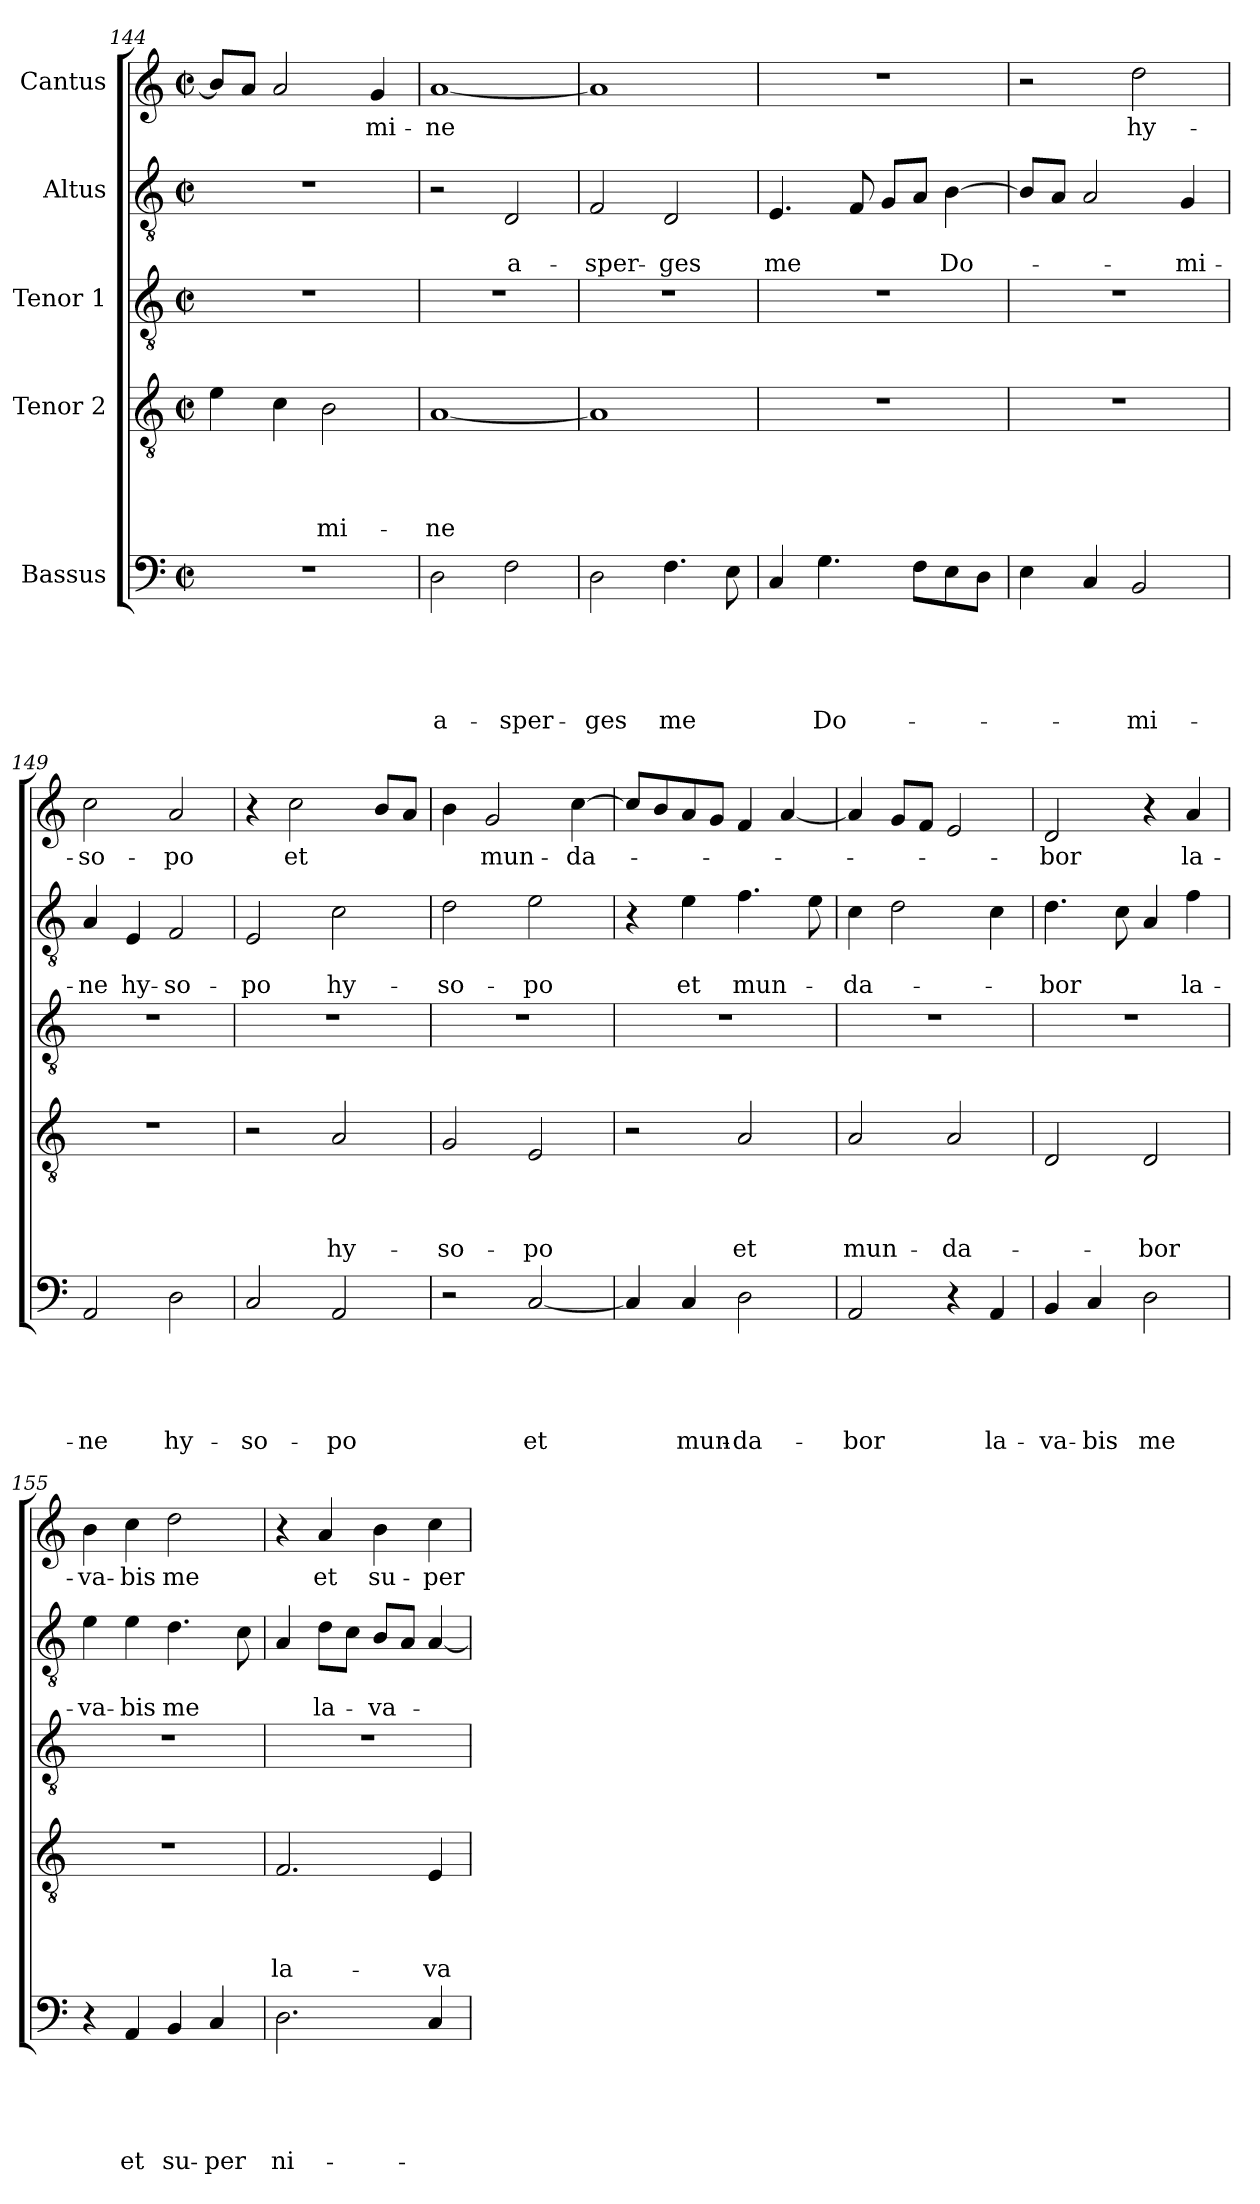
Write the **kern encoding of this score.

**kern	**text	**text	**text	**text	**text	**kern	**text	**text	**text	**text	**kern	**kern	**text	**text	**kern	**text
*part5	*part5	*part5	*part5	*part5	*part5	*part4	*part4	*part4	*part4	*part4	*part3	*part2	*part2	*part2	*part1	*part1
*staff5	*staff5	*staff5	*staff5	*staff5	*staff5	*staff4	*staff4	*staff4	*staff4	*staff4	*staff3	*staff2	*staff2	*staff2	*staff1	*staff1
*I"Bassus	*	*	*	*	*	*I"Tenor 2	*	*	*	*	*I"Tenor 1	*I"Altus	*	*	*I"Cantus	*
!!LO:LB:g=z
*clefF4	*	*	*	*	*	*clefGv2	*	*	*	*	*clefGv2	*clefGv2	*	*	*clefG2	*
*k[]	*	*	*	*	*	*k[]	*	*	*	*	*k[]	*k[]	*	*	*k[]	*
*C:	*	*	*	*	*	*C:	*	*	*	*	*C:	*C:	*	*	*C:	*
*M2/2	*	*	*	*	*	*M2/2	*	*	*	*	*M2/2	*M2/2	*	*	*M2/2	*
*met(c|)	*	*	*	*	*	*met(c|)	*	*	*	*	*met(c|)	*met(c|)	*	*	*met(c|)	*
=144	=144	=144	=144	=144	=144	=144	=144	=144	=144	=144	=144	=144	=144	=144	=144	=144
1r	.	.	.	.	.	4e\	.	.	.	.	1r	1r	.	.	8b/L]	.
.	.	.	.	.	.	.	.	.	.	.	.	.	.	.	8a/J	.
.	.	.	.	.	.	4c\	.	.	.	.	.	.	.	.	2a/	.
!	!	!	!	!	!	!	!	!	!	!LO:LY:b	!	!	!	!	!	!
.	.	.	.	.	.	2B\	.	.	.	-mi-	.	.	.	.	.	.
!	!	!	!	!	!	!	!	!	!	!	!	!	!	!	!	!LO:LY:b
.	.	.	.	.	.	.	.	.	.	.	.	.	.	.	4g/	-mi-
=145	=145	=145	=145	=145	=145	=145	=145	=145	=145	=145	=145	=145	=145	=145	=145	=145
!	!	!	!	!	!LO:LY:b	!	!	!	!	!LO:LY:b	!	!	!	!	!	!LO:LY:b
2D\	.	.	.	.	a-	[1A	.	.	.	-ne	1r	2r	.	.	[1a	-ne
!	!	!	!	!	!LO:LY:b	!	!	!	!	!	!	!	!	!LO:LY:b	!	!
2F\	.	.	.	.	-sper-	.	.	.	.	.	.	2D/	.	a-	.	.
=146	=146	=146	=146	=146	=146	=146	=146	=146	=146	=146	=146	=146	=146	=146	=146	=146
!	!	!	!	!	!LO:LY:b	!	!	!	!	!	!	!	!	!LO:LY:b	!	!
2D\	.	.	.	.	-ges	1A]	.	.	.	.	1r	2F/	.	-sper-	1a]	.
!	!	!	!	!	!LO:LY:b	!	!	!	!	!	!	!	!	!LO:LY:b	!	!
4.F\	.	.	.	.	me	.	.	.	.	.	.	2D/	.	-ges	.	.
8E\	.	.	.	.	.	.	.	.	.	.	.	.	.	.	.	.
=147	=147	=147	=147	=147	=147	=147	=147	=147	=147	=147	=147	=147	=147	=147	=147	=147
!	!	!	!	!	!	!	!	!	!	!	!	!	!	!LO:LY:b	!	!
4C/	.	.	.	.	.	1r	.	.	.	.	1r	4.E/	.	me	1r	.
!	!	!	!	!	!LO:LY:b	!	!	!	!	!	!	!	!	!	!	!
4.G\	.	.	.	.	Do-	.	.	.	.	.	.	.	.	.	.	.
.	.	.	.	.	.	.	.	.	.	.	.	8F/	.	.	.	.
.	.	.	.	.	.	.	.	.	.	.	.	8G/L	.	.	.	.
8F\L	.	.	.	.	.	.	.	.	.	.	.	8A/J	.	.	.	.
!	!	!	!	!	!	!	!	!	!	!	!	!	!	!LO:LY:b	!	!
8E\	.	.	.	.	.	.	.	.	.	.	.	[4B\	.	Do-	.	.
8D\J	.	.	.	.	.	.	.	.	.	.	.	.	.	.	.	.
=148	=148	=148	=148	=148	=148	=148	=148	=148	=148	=148	=148	=148	=148	=148	=148	=148
4E\	.	.	.	.	.	1r	.	.	.	.	1r	8B/L]	.	.	2r	.
.	.	.	.	.	.	.	.	.	.	.	.	8A/J	.	.	.	.
4C/	.	.	.	.	.	.	.	.	.	.	.	2A/	.	.	.	.
!	!	!	!	!	!LO:LY:b	!	!	!	!	!	!	!	!	!	!	!LO:LY:b
2BB/	.	.	.	.	-mi-	.	.	.	.	.	.	.	.	.	2dd\	hy-
!	!	!	!	!	!	!	!	!	!	!	!	!	!	!LO:LY:b	!	!
.	.	.	.	.	.	.	.	.	.	.	.	4G/	.	-mi-	.	.
=149	=149	=149	=149	=149	=149	=149	=149	=149	=149	=149	=149	=149	=149	=149	=149	=149
!	!	!	!	!	!LO:LY:b	!	!	!	!	!	!	!	!	!LO:LY:b	!	!LO:LY:b
2AA/	.	.	.	.	-ne	1r	.	.	.	.	1r	4A/	.	-ne	2cc\	-so-
!	!	!	!	!	!	!	!	!	!	!	!	!	!	!LO:LY:b	!	!
.	.	.	.	.	.	.	.	.	.	.	.	4E/	.	hy-	.	.
!	!	!	!	!	!LO:LY:b	!	!	!	!	!	!	!	!	!LO:LY:b	!	!LO:LY:b
2D\	.	.	.	.	hy-	.	.	.	.	.	.	2F/	.	-so-	2a/	-po
=150	=150	=150	=150	=150	=150	=150	=150	=150	=150	=150	=150	=150	=150	=150	=150	=150
!	!	!	!	!	!LO:LY:b	!	!	!	!	!	!	!	!	!LO:LY:b	!	!
2C/	.	.	.	.	-so-	2r	.	.	.	.	1r	2E/	.	-po	4r	.
!	!	!	!	!	!	!	!	!	!	!	!	!	!	!	!	!LO:LY:b
.	.	.	.	.	.	.	.	.	.	.	.	.	.	.	2cc\	et
!	!	!	!	!	!LO:LY:b	!	!	!	!	!LO:LY:b	!	!	!	!LO:LY:b	!	!
2AA/	.	.	.	.	-po	2A/	.	.	.	hy-	.	2c\	.	hy-	.	.
.	.	.	.	.	.	.	.	.	.	.	.	.	.	.	8b/L	.
.	.	.	.	.	.	.	.	.	.	.	.	.	.	.	8a/J	.
!!LO:LB:g=z
=151	=151	=151	=151	=151	=151	=151	=151	=151	=151	=151	=151	=151	=151	=151	=151	=151
!	!	!	!	!	!	!	!	!	!	!LO:LY:b	!	!	!	!LO:LY:b	!	!
2r	.	.	.	.	.	2G/	.	.	.	-so-	1r	2d\	.	-so-	4b\	.
!	!	!	!	!	!	!	!	!	!	!	!	!	!	!	!	!LO:LY:b
.	.	.	.	.	.	.	.	.	.	.	.	.	.	.	2g/	mun-
!	!	!	!	!	!LO:LY:b	!	!	!	!	!LO:LY:b	!	!	!	!LO:LY:b	!	!
[2C/	.	.	.	.	et	2E/	.	.	.	-po	.	2e\	.	-po	.	.
!	!	!	!	!	!	!	!	!	!	!	!	!	!	!	!	!LO:LY:b
.	.	.	.	.	.	.	.	.	.	.	.	.	.	.	[4cc\	-da-
=152	=152	=152	=152	=152	=152	=152	=152	=152	=152	=152	=152	=152	=152	=152	=152	=152
4C/]	.	.	.	.	.	2r	.	.	.	.	1r	4r	.	.	8cc/L]	.
.	.	.	.	.	.	.	.	.	.	.	.	.	.	.	8b/	.
!	!	!	!	!	!LO:LY:b	!	!	!	!	!	!	!	!	!LO:LY:b	!	!
4C/	.	.	.	.	mun-	.	.	.	.	.	.	4e\	.	et	8a/	.
.	.	.	.	.	.	.	.	.	.	.	.	.	.	.	8g/J	.
!	!	!	!	!	!LO:LY:b	!	!	!	!	!LO:LY:b	!	!	!	!LO:LY:b	!	!
2D\	.	.	.	.	-da-	2A/	.	.	.	et	.	4.f\	.	mun-	4f/	.
.	.	.	.	.	.	.	.	.	.	.	.	.	.	.	[4a/	.
.	.	.	.	.	.	.	.	.	.	.	.	8e\	.	.	.	.
=153	=153	=153	=153	=153	=153	=153	=153	=153	=153	=153	=153	=153	=153	=153	=153	=153
!	!	!	!	!	!LO:LY:b	!	!	!	!	!LO:LY:b	!	!	!	!LO:LY:b	!	!
2AA/	.	.	.	.	-bor	2A/	.	.	.	mun-	1r	4c\	.	-da-	4a/]	.
.	.	.	.	.	.	.	.	.	.	.	.	2d\	.	.	8g/L	.
.	.	.	.	.	.	.	.	.	.	.	.	.	.	.	8f/J	.
!	!	!	!	!	!	!	!	!	!	!LO:LY:b	!	!	!	!	!	!
4r	.	.	.	.	.	2A/	.	.	.	-da-	.	.	.	.	2e/	.
!	!	!	!	!	!LO:LY:b	!	!	!	!	!	!	!	!	!	!	!
4AA/	.	.	.	.	la-	.	.	.	.	.	.	4c\	.	.	.	.
=154	=154	=154	=154	=154	=154	=154	=154	=154	=154	=154	=154	=154	=154	=154	=154	=154
!	!	!	!	!	!LO:LY:b	!	!	!	!	!	!	!	!	!LO:LY:b	!	!LO:LY:b
4BB/	.	.	.	.	-va-	2D/	.	.	.	.	1r	4.d\	.	-bor	2d/	-bor
!	!	!	!	!	!LO:LY:b	!	!	!	!	!	!	!	!	!	!	!
4C/	.	.	.	.	-bis	.	.	.	.	.	.	.	.	.	.	.
.	.	.	.	.	.	.	.	.	.	.	.	8c\	.	.	.	.
!	!	!	!	!	!LO:LY:b	!	!	!	!	!LO:LY:b	!	!	!	!	!	!
2D\	.	.	.	.	me	2D/	.	.	.	-bor	.	4A/	.	.	4r	.
!	!	!	!	!	!	!	!	!	!	!	!	!	!	!LO:LY:b	!	!LO:LY:b
.	.	.	.	.	.	.	.	.	.	.	.	4f\	.	la-	4a/	la-
=155	=155	=155	=155	=155	=155	=155	=155	=155	=155	=155	=155	=155	=155	=155	=155	=155
!	!	!	!	!	!	!	!	!	!	!	!	!	!	!LO:LY:b	!	!LO:LY:b
4r	.	.	.	.	.	1r	.	.	.	.	1r	4e\	.	-va-	4b\	-va-
!	!	!	!	!	!LO:LY:b	!	!	!	!	!	!	!	!	!LO:LY:b	!	!LO:LY:b
4AA/	.	.	.	.	et	.	.	.	.	.	.	4e\	.	-bis	4cc\	-bis
!	!	!	!	!	!LO:LY:b	!	!	!	!	!	!	!	!	!LO:LY:b	!	!LO:LY:b
4BB/	.	.	.	.	su-	.	.	.	.	.	.	4.d\	.	me	2dd\	me
!	!	!	!	!	!LO:LY:b	!	!	!	!	!	!	!	!	!	!	!
4C/	.	.	.	.	-per	.	.	.	.	.	.	.	.	.	.	.
.	.	.	.	.	.	.	.	.	.	.	.	8c\	.	.	.	.
=156	=156	=156	=156	=156	=156	=156	=156	=156	=156	=156	=156	=156	=156	=156	=156	=156
!	!	!	!	!	!LO:LY:b	!	!	!	!	!LO:LY:b	!	!	!	!	!	!
2.D\	.	.	.	.	ni-	2.F/	.	.	.	la-	1r	4A/	.	.	4r	.
!	!	!	!	!	!	!	!	!	!	!	!	!	!	!LO:LY:b	!	!LO:LY:b
.	.	.	.	.	.	.	.	.	.	.	.	8d\L	.	la-	4a/	et
.	.	.	.	.	.	.	.	.	.	.	.	8c\J	.	.	.	.
!	!	!	!	!	!	!	!	!	!	!	!	!	!	!LO:LY:b	!	!LO:LY:b
.	.	.	.	.	.	.	.	.	.	.	.	8B/L	.	-va-	4b\	su-
.	.	.	.	.	.	.	.	.	.	.	.	8A/J	.	.	.	.
!	!	!	!	!	!	!	!	!	!	!LO:LY:b	!	!	!	!	!	!LO:LY:b
4C/	.	.	.	.	.	4E/	.	.	.	-va-	.	[4A/	.	.	4cc\	-per
=	=	=	=	=	=	=	=	=	=	=	=	=	=	=	=	=
*-	*-	*-	*-	*-	*-	*-	*-	*-	*-	*-	*-	*-	*-	*-	*-	*-
